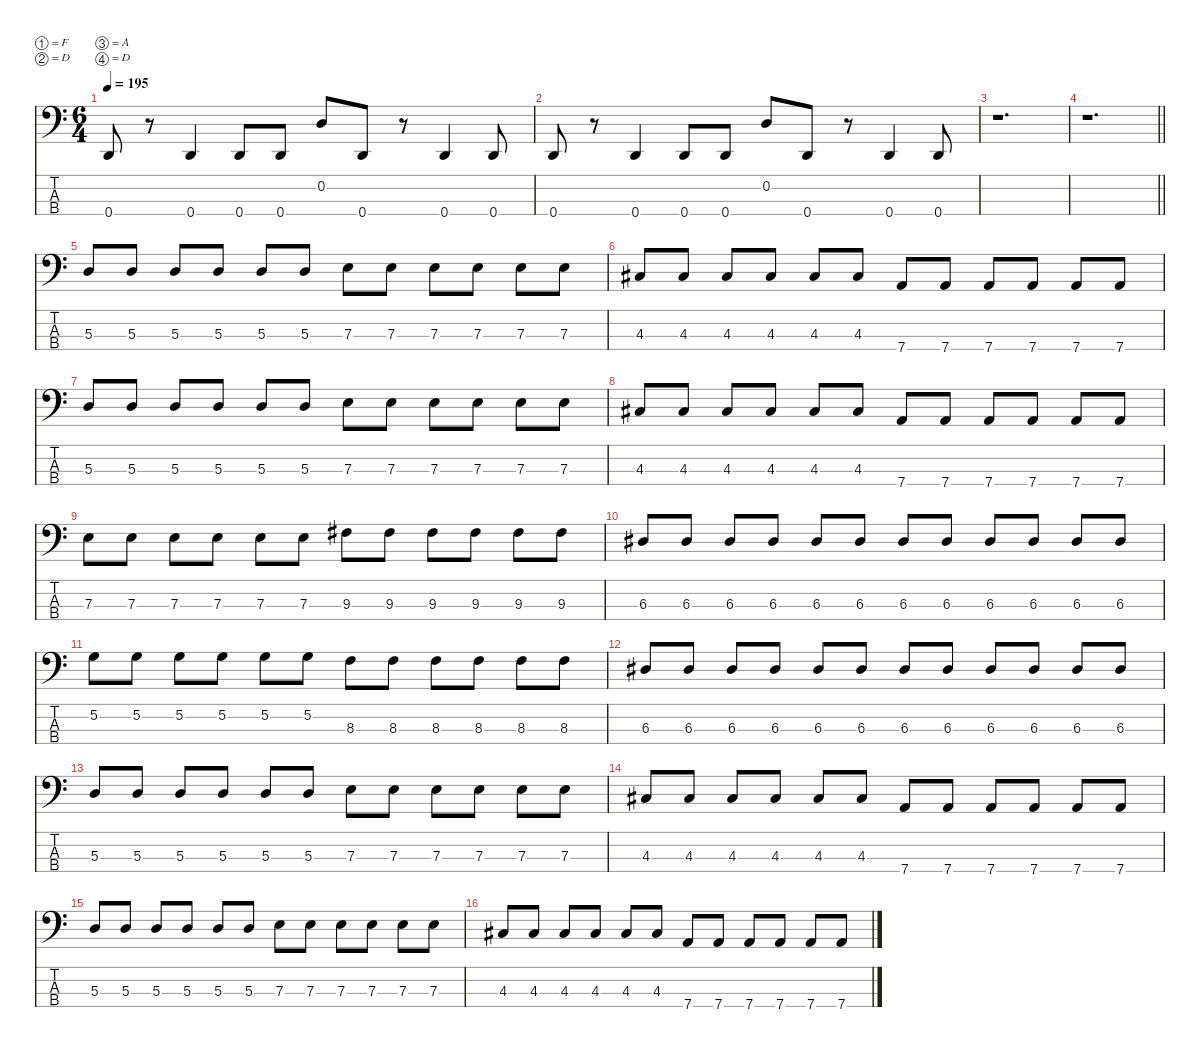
\defaultSystemsLayout 4
\hideDynamics
\bracketExtendMode nobrackets
\singleTrackTrackNamePolicy hidden
\multiTrackTrackNamePolicy hidden
\firstSystemTrackNameMode fullname
\firstSystemTrackNameOrientation horizontal
\otherSystemsTrackNameOrientation horizontal
\track ("Bass" "el.bs.") {defaultSystemsLayout 4 instrument electricbassfinger}
\staff {score tabs}
\tuning (F2 D2 A1 D1)
\ts (6 4)
\tempo 195
\clef f4
\ks c
0.4.8{dy f beam Up} r.8{beam Up} 0.4.4{beam Up} 0.4.8{beam Up} 0.4.8{beam Up} 0.2.8{beam Up} 0.4.8{beam Up} r.8{beam Up} 0.4.4{beam Up} 0.4.8{beam Up} |
0.4.8{beam Up} r.8{beam Up} 0.4.4{beam Up} 0.4.8{beam Up} 0.4.8{beam Up} 0.2.8{beam Up} 0.4.8{beam Up} r.8{beam Up} 0.4.4{beam Up} 0.4.8{beam Up} |
r.1{d beam Down} |
\barLineRight lightlight
r.1{d beam Down} |
5.3.8{beam Up} 5.3.8{beam Up} 5.3.8{beam Up} 5.3.8{beam Up} 5.3.8{beam Up} 5.3.8{beam Up} 7.3.8{beam Down} 7.3.8{beam Down} 7.3.8{beam Down} 7.3.8{beam Down} 7.3.8{beam Down} 7.3.8{beam Down} |
4.3{acc #}.8{beam Up} 4.3{acc #}.8{beam Up} 4.3{acc #}.8{beam Up} 4.3{acc #}.8{beam Up} 4.3{acc #}.8{beam Up} 4.3{acc #}.8{beam Up} 7.4.8{beam Up} 7.4.8{beam Up} 7.4.8{beam Up} 7.4.8{beam Up} 7.4.8{beam Up} 7.4.8{beam Up} |
5.3.8{beam Up} 5.3.8{beam Up} 5.3.8{beam Up} 5.3.8{beam Up} 5.3.8{beam Up} 5.3.8{beam Up} 7.3.8{beam Down} 7.3.8{beam Down} 7.3.8{beam Down} 7.3.8{beam Down} 7.3.8{beam Down} 7.3.8{beam Down} |
4.3{acc #}.8{beam Up} 4.3{acc #}.8{beam Up} 4.3{acc #}.8{beam Up} 4.3{acc #}.8{beam Up} 4.3{acc #}.8{beam Up} 4.3{acc #}.8{beam Up} 7.4.8{beam Up} 7.4.8{beam Up} 7.4.8{beam Up} 7.4.8{beam Up} 7.4.8{beam Up} 7.4.8{beam Up} |
7.3.8{beam Down} 7.3.8{beam Down} 7.3.8{beam Down} 7.3.8{beam Down} 7.3.8{beam Down} 7.3.8{beam Down} 9.3{acc #}.8{beam Down} 9.3{acc #}.8{beam Down} 9.3{acc #}.8{beam Down} 9.3{acc #}.8{beam Down} 9.3{acc #}.8{beam Down} 9.3{acc #}.8{beam Down} |
6.3{acc #}.8{beam Up} 6.3{acc #}.8{beam Up} 6.3{acc #}.8{beam Up} 6.3{acc #}.8{beam Up} 6.3{acc #}.8{beam Up} 6.3{acc #}.8{beam Up} 6.3{acc #}.8{beam Up} 6.3{acc #}.8{beam Up} 6.3{acc #}.8{beam Up} 6.3{acc #}.8{beam Up} 6.3{acc #}.8{beam Up} 6.3{acc #}.8{beam Up} |
5.2.8{beam Down} 5.2.8{beam Down} 5.2.8{beam Down} 5.2.8{beam Down} 5.2.8{beam Down} 5.2.8{beam Down} 8.3.8{beam Down} 8.3.8{beam Down} 8.3.8{beam Down} 8.3.8{beam Down} 8.3.8{beam Down} 8.3.8{beam Down} |
6.3{acc #}.8{beam Up} 6.3{acc #}.8{beam Up} 6.3{acc #}.8{beam Up} 6.3{acc #}.8{beam Up} 6.3{acc #}.8{beam Up} 6.3{acc #}.8{beam Up} 6.3{acc #}.8{beam Up} 6.3{acc #}.8{beam Up} 6.3{acc #}.8{beam Up} 6.3{acc #}.8{beam Up} 6.3{acc #}.8{beam Up} 6.3{acc #}.8{beam Up} |
5.3.8{beam Up} 5.3.8{beam Up} 5.3.8{beam Up} 5.3.8{beam Up} 5.3.8{beam Up} 5.3.8{beam Up} 7.3.8{beam Down} 7.3.8{beam Down} 7.3.8{beam Down} 7.3.8{beam Down} 7.3.8{beam Down} 7.3.8{beam Down} |
4.3{acc #}.8{beam Up} 4.3{acc #}.8{beam Up} 4.3{acc #}.8{beam Up} 4.3{acc #}.8{beam Up} 4.3{acc #}.8{beam Up} 4.3{acc #}.8{beam Up} 7.4.8{beam Up} 7.4.8{beam Up} 7.4.8{beam Up} 7.4.8{beam Up} 7.4.8{beam Up} 7.4.8{beam Up} |
5.3.8{beam Up} 5.3.8{beam Up} 5.3.8{beam Up} 5.3.8{beam Up} 5.3.8{beam Up} 5.3.8{beam Up} 7.3.8{beam Down} 7.3.8{beam Down} 7.3.8{beam Down} 7.3.8{beam Down} 7.3.8{beam Down} 7.3.8{beam Down} |
4.3{acc #}.8{beam Up} 4.3{acc #}.8{beam Up} 4.3{acc #}.8{beam Up} 4.3{acc #}.8{beam Up} 4.3{acc #}.8{beam Up} 4.3{acc #}.8{beam Up} 7.4.8{beam Up} 7.4.8{beam Up} 7.4.8{beam Up} 7.4.8{beam Up} 7.4.8{beam Up} 7.4.8{beam Up}
